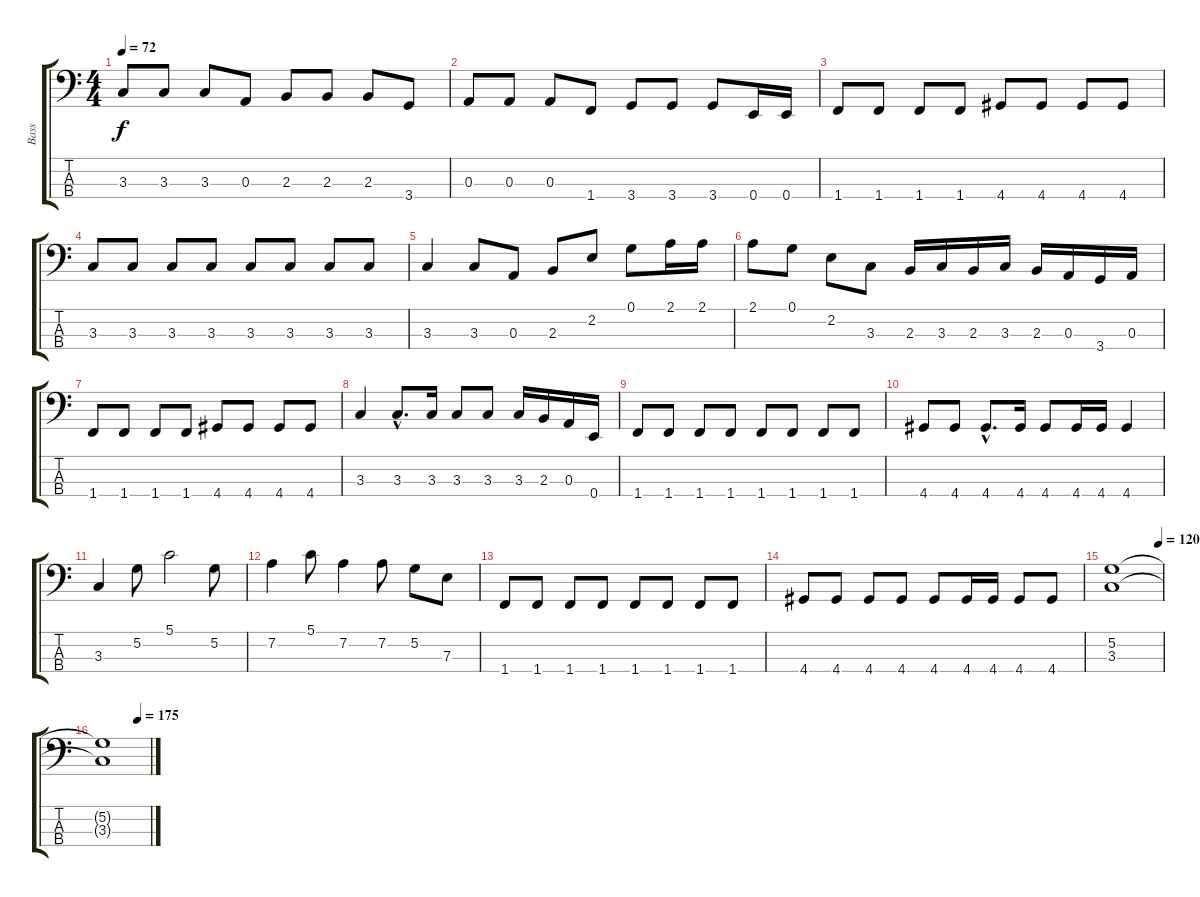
\track ("Bass" "Bass") {instrument electricbasspick}
\staff {score tabs}
\tuning (G2 D2 A1 E1) {hide}
\ts (4 4)
\tempo 72
\clef f4
\ks c
3.3.8{dy f instrument electricbasspick} 3.3.8 3.3.8 0.3.8 2.3.8 2.3.8 2.3.8 3.4.8 |
0.3.8 0.3.8 0.3.8 1.4.8 3.4.8 3.4.8 3.4.8 0.4.16 0.4.16 |
1.4.8 1.4.8 1.4.8 1.4.8 4.4.8 4.4.8 4.4.8 4.4.8 |
3.3.8 3.3.8 3.3.8 3.3.8 3.3.8 3.3.8 3.3.8 3.3.8 |
3.3.4 3.3.8 0.3.8 2.3.8 2.2.8 0.1.8 2.1.16 2.1.16 |
2.1.8 0.1.8 2.2.8 3.3.8 2.3.16 3.3.16 2.3.16 3.3.16 2.3.16 0.3.16 3.4.16 0.3.16 |
1.4.8 1.4.8 1.4.8 1.4.8 4.4.8 4.4.8 4.4.8 4.4.8 |
3.3.4 3.3{hac}.8{d} 3.3.16 3.3.8 3.3.8 3.3.16 2.3.16 0.3.16 0.4.16 |
1.4.8 1.4.8 1.4.8 1.4.8 1.4.8 1.4.8 1.4.8 1.4.8 |
4.4.8 4.4.8 4.4{hac}.8{d} 4.4.16 4.4.8 4.4.16 4.4.16 4.4.4 |
3.3.4 5.2.8 5.1.2 5.2.8 |
7.2.4 5.1.8 7.2.4 7.2.8 5.2.8 7.3.8 |
1.4.8 1.4.8 1.4.8 1.4.8 1.4.8 1.4.8 1.4.8 1.4.8 |
4.4.8 4.4.8 4.4.8 4.4.8 4.4.8 4.4.16 4.4.16 4.4.8 4.4.8 |
\tempo (120 0.9375)
(5.2 3.3).1 |
\tempo (175 0.75)
(5.2{t} 3.3{t}).1
